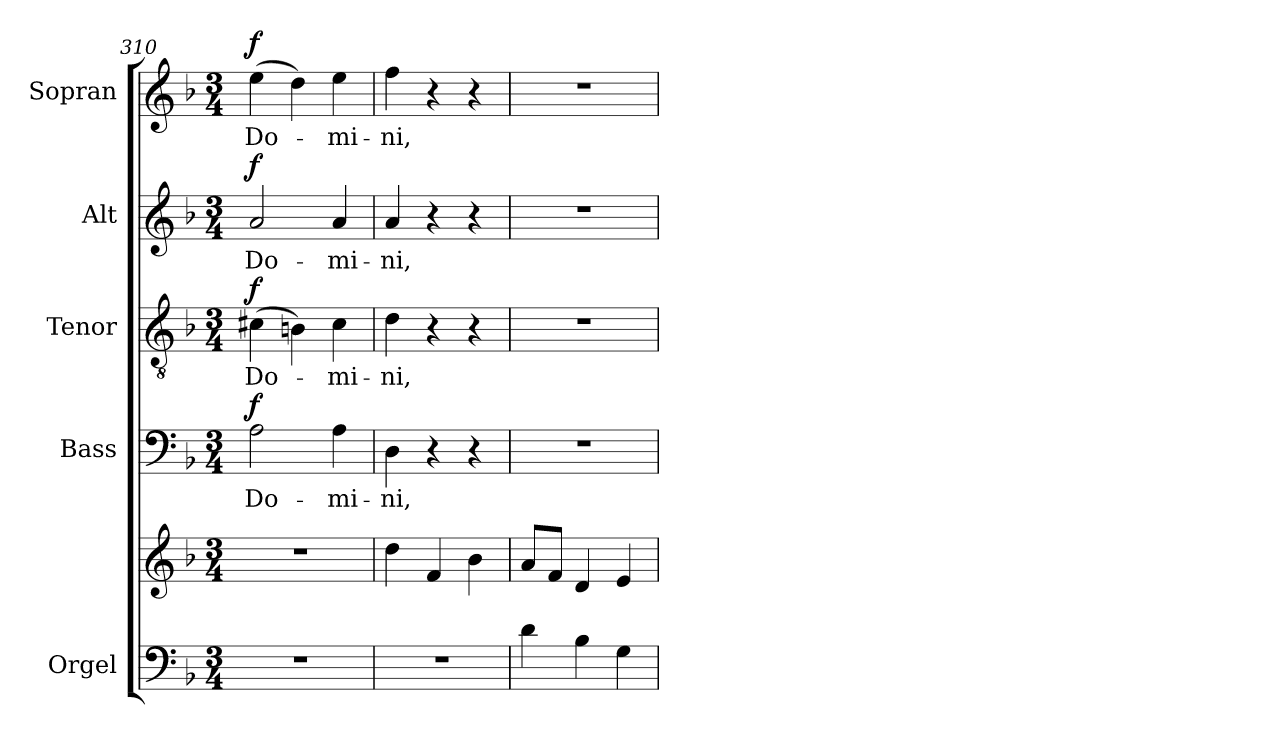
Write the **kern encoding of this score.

**kern	**kern	**kern	**text	**dynam	**kern	**text	**dynam	**kern	**text	**dynam	**kern	**text	**dynam
*part5	*part5	*part4	*part4	*part4	*part3	*part3	*part3	*part2	*part2	*part2	*part1	*part1	*part1
*staff6	*staff5	*staff4	*staff4	*staff4	*staff3	*staff3	*staff3	*staff2	*staff2	*staff2	*staff1	*staff1	*staff1
*I"Orgel	*	*I"Bass	*	*	*I"Tenor	*	*	*I"Alt	*	*	*I"Sopran	*	*
*I'Org.	*	*I'B.	*	*	*I'T.	*	*	*I'A.	*	*	*I'S.	*	*
*clefF4	*clefG2	*clefF4	*	*	*clefGv2	*	*	*clefG2	*	*	*clefG2	*	*
*k[b-]	*k[b-]	*k[b-]	*	*	*k[b-]	*	*	*k[b-]	*	*	*k[b-]	*	*
*F:	*F:	*F:	*	*	*F:	*	*	*F:	*	*	*F:	*	*
*M3/4	*M3/4	*M3/4	*	*	*M3/4	*	*	*M3/4	*	*	*M3/4	*	*
=310	=310	=310	=310	=310	=310	=310	=310	=310	=310	=310	=310	=310	=310
!	!	!	!LO:LY:b	!LO:DY:a	!	!LO:LY:b	!LO:DY:a	!	!LO:LY:b	!LO:DY:a	!	!LO:LY:b	!LO:DY:a
2.r	2.r	2A\	Do-	f	(>4c#X\	Do-	f	2a/	Do-	f	(>4ee\	Do-	f
.	.	.	.	.	4Bn\)	.	.	.	.	.	4dd\)	.	.
!	!	!	!LO:LY:b	!	!	!LO:LY:b	!	!	!LO:LY:b	!	!	!LO:LY:b	!
.	.	4A\	-mi-	.	4c#\	-mi-	.	4a/	-mi-	.	4ee\	-mi-	.
!!LO:LB:g=z
=311	=311	=311	=311	=311	=311	=311	=311	=311	=311	=311	=311	=311	=311
!	!	!	!LO:LY:b	!	!	!LO:LY:b	!	!	!LO:LY:b	!	!	!LO:LY:b	!
2.r	4dd\	4D\	-ni,	.	4d\	-ni,	.	4a/	-ni,	.	4ff\	-ni,	.
.	4f/	4r	.	.	4r	.	.	4r	.	.	4r	.	.
.	4b-\	4r	.	.	4r	.	.	4r	.	.	4r	.	.
=312	=312	=312	=312	=312	=312	=312	=312	=312	=312	=312	=312	=312	=312
4d\	8a/L	2.r	.	.	2.r	.	.	2.r	.	.	2.r	.	.
.	8f/J	.	.	.	.	.	.	.	.	.	.	.	.
4B-\	4d/	.	.	.	.	.	.	.	.	.	.	.	.
4G\	4e/	.	.	.	.	.	.	.	.	.	.	.	.
=	=	=	=	=	=	=	=	=	=	=	=	=	=
*-	*-	*-	*-	*-	*-	*-	*-	*-	*-	*-	*-	*-	*-
